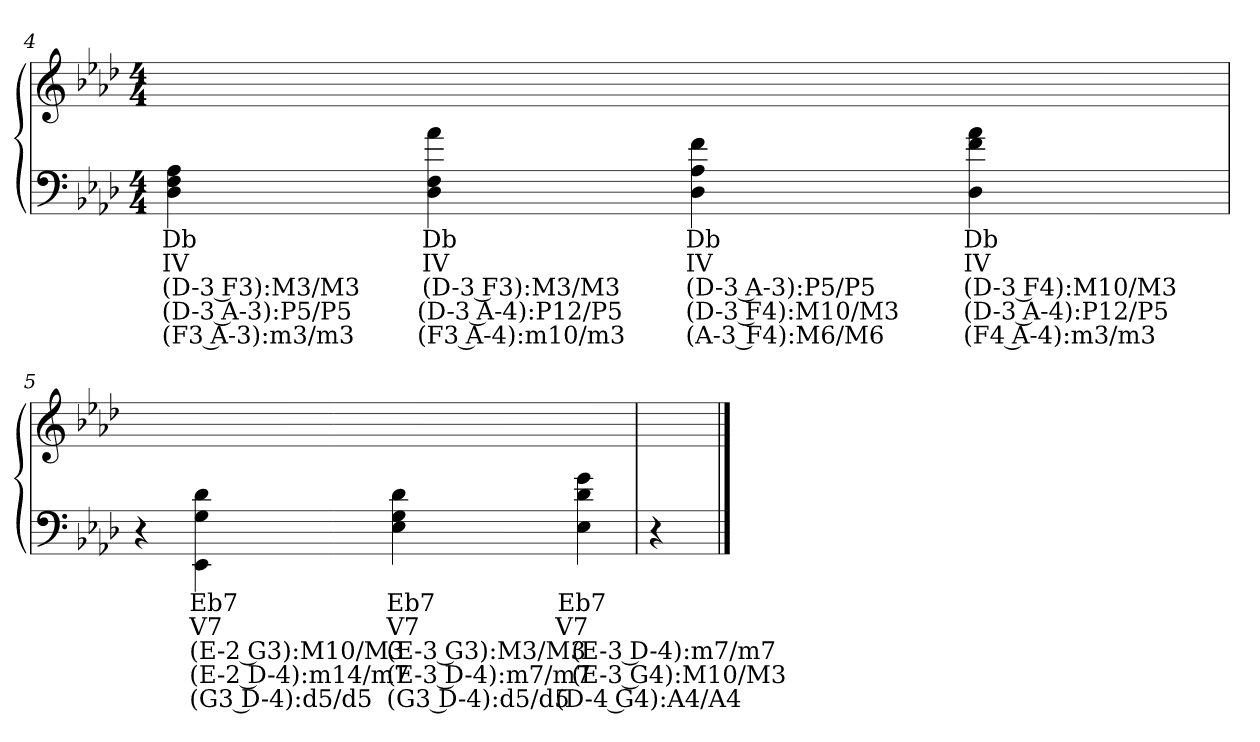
**kern	**text	**text	**text	**text	**text	**kern
*part2	*part2	*part2	*part2	*part2	*part2	*part1
*staff2	*staff2	*staff2	*staff2	*staff2	*staff2	*staff1
*clefF4	*	*	*	*	*	*clefG2
*k[b-e-a-d-]	*	*	*	*	*	*k[b-e-a-d-]
*A-:	*	*	*	*	*	*A-:
*M4/4	*	*	*	*	*	*M4/4
=4	=4	=4	=4	=4	=4	=4
4D- 4F 4A-	Db	IV	(D-3 F3):M3/M3	(D-3 A-3):P5/P5	(F3 A-3):m3/m3	1ryy
4D- 4F 4a-	Db	IV	(D-3 F3):M3/M3	(D-3 A-4):P12/P5	(F3 A-4):m10/m3	.
4D- 4A- 4f	Db	IV	(D-3 A-3):P5/P5	(D-3 F4):M10/M3	(A-3 F4):M6/M6	.
4D- 4f 4a-	Db	IV	(D-3 F4):M10/M3	(D-3 A-4):P12/P5	(F4 A-4):m3/m3	.
=5	=5	=5	=5	=5	=5	=5
4r	.	.	.	.	.	1ryy
4EE- 4G 4d-	Eb7	V7	(E-2 G3):M10/M3	(E-2 D-4):m14/m7	(G3 D-4):d5/d5	.
4E- 4G 4d-	Eb7	V7	(E-3 G3):M3/M3	(E-3 D-4):m7/m7	(G3 D-4):d5/d5	.
4E- 4d- 4g	Eb7	V7	(E-3 D-4):m7/m7	(E-3 G4):M10/M3	(D-4 G4):A4/A4	.
=6	=6	=6	=6	=6	=6	=6
4r	.	.	.	.	.	4ryy
==	==	==	==	==	==	==
*-	*-	*-	*-	*-	*-	*-
